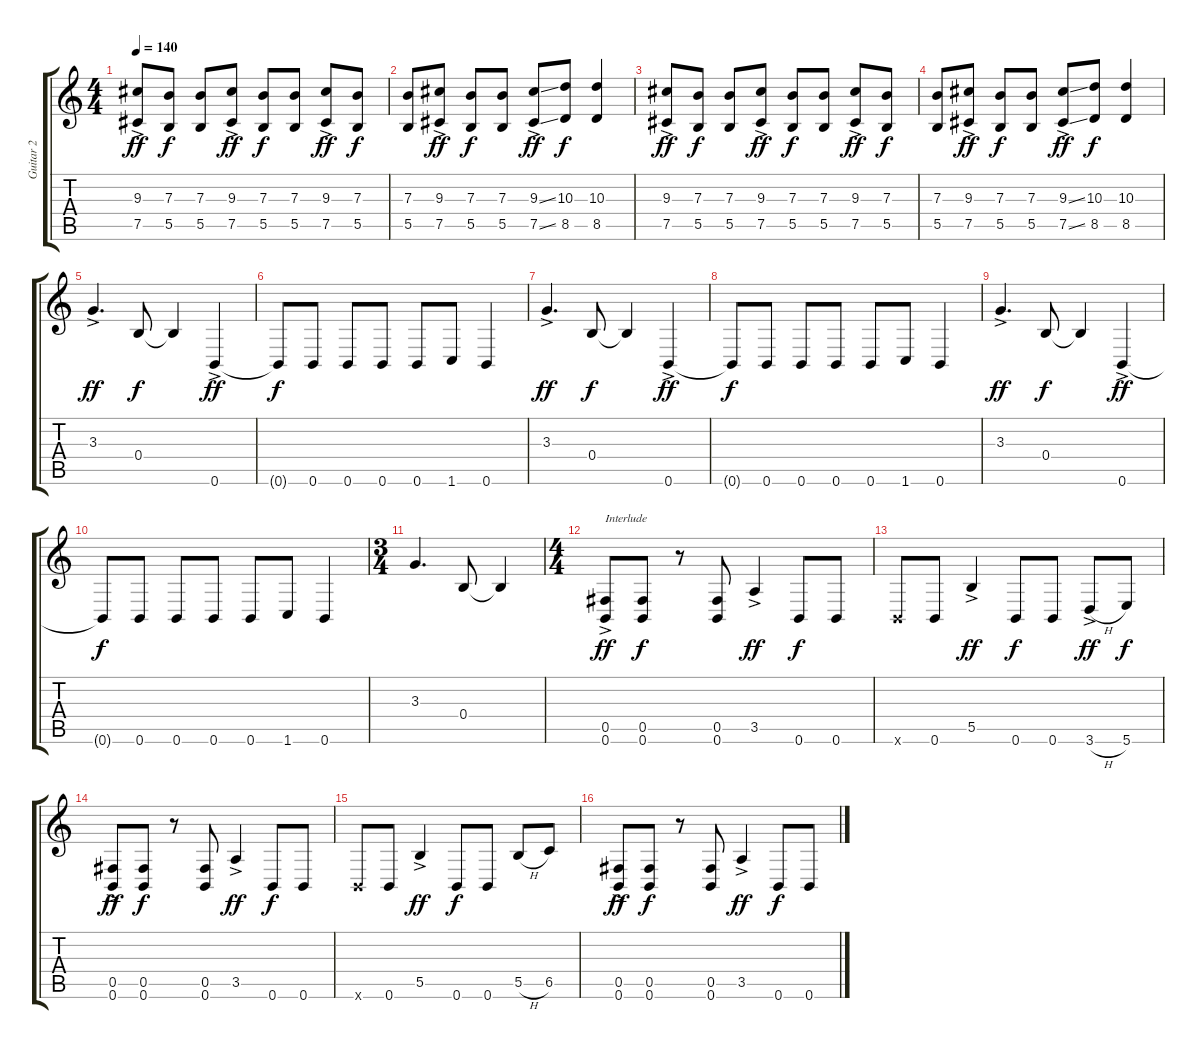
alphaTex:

\track ("Guitar 2" "Guitar 2") {instrument distortionguitar}
\staff {score tabs}
\tuning (Db4 Ab3 E3 B2 Gb2 B1) {hide}
\ts (4 4)
\tempo 140
\clef g2
\ks c
(9.3{ac} 7.5{ac}).8{dy ff} (7.3 5.5).8{dy f} (7.3 5.5).8 (9.3{ac} 7.5{ac}).8{dy ff} (7.3 5.5).8{dy f} (7.3 5.5).8 (9.3{ac} 7.5{ac}).8{dy ff} (7.3 5.5).8{dy f} |
(7.3 5.5).8 (9.3{ac} 7.5{ac}).8{dy ff} (7.3 5.5).8{dy f} (7.3 5.5).8 (9.3{ss ac} 7.5{ss ac}).8{dy ff} (10.3 8.5).8{dy f} (10.3 8.5).4 |
(9.3{ac} 7.5{ac}).8{dy ff} (7.3 5.5).8{dy f} (7.3 5.5).8 (9.3{ac} 7.5{ac}).8{dy ff} (7.3 5.5).8{dy f} (7.3 5.5).8 (9.3{ac} 7.5{ac}).8{dy ff} (7.3 5.5).8{dy f} |
(7.3 5.5).8 (9.3{ac} 7.5{ac}).8{dy ff} (7.3 5.5).8{dy f} (7.3 5.5).8 (9.3{ss ac} 7.5{ss ac}).8{dy ff} (10.3 8.5).8{dy f} (10.3 8.5).4 |
3.3{ac}.4{d dy ff} 0.4.8{dy f} 0.4{t}.4 0.6{ac}.4{dy ff} |
0.6{t}.8{dy f} 0.6.8 0.6.8 0.6.8 0.6.8 1.6.8 0.6.4 |
3.3{ac}.4{d dy ff} 0.4.8{dy f} 0.4{t}.4 0.6{ac}.4{dy ff} |
0.6{t}.8{dy f} 0.6.8 0.6.8 0.6.8 0.6.8 1.6.8 0.6.4 |
3.3{ac}.4{d dy ff} 0.4.8{dy f} 0.4{t}.4 0.6{ac}.4{dy ff} |
0.6{t}.8{dy f} 0.6.8 0.6.8 0.6.8 0.6.8 1.6.8 0.6.4 |
\ts (3 4)
3.3.4{d} 0.4.8 0.4{t}.4 |
\ts (4 4)
(0.5{ac} 0.6{ac}).8{txt "Interlude" dy ff} (0.5 0.6).8{dy f} r.8 (0.5 0.6).8 3.5{ac}.4{dy ff} 0.6.8{dy f} 0.6.8 |
0.6{x}.8 0.6.8 5.5{ac}.4{dy ff} 0.6.8{dy f} 0.6.8 3.6{h ac}.8{dy ff} 5.6.8{dy f} |
(0.5{ac} 0.6{ac}).8{dy ff} (0.5 0.6).8{dy f} r.8 (0.5 0.6).8 3.5{ac}.4{dy ff} 0.6.8{dy f} 0.6.8 |
0.6{x}.8 0.6.8 5.5{ac}.4{dy ff} 0.6.8{dy f} 0.6.8 5.5{h}.8 6.5.8 |
(0.5{ac} 0.6{ac}).8{dy ff} (0.5 0.6).8{dy f} r.8 (0.5 0.6).8 3.5{ac}.4{dy ff} 0.6.8{dy f} 0.6.8
